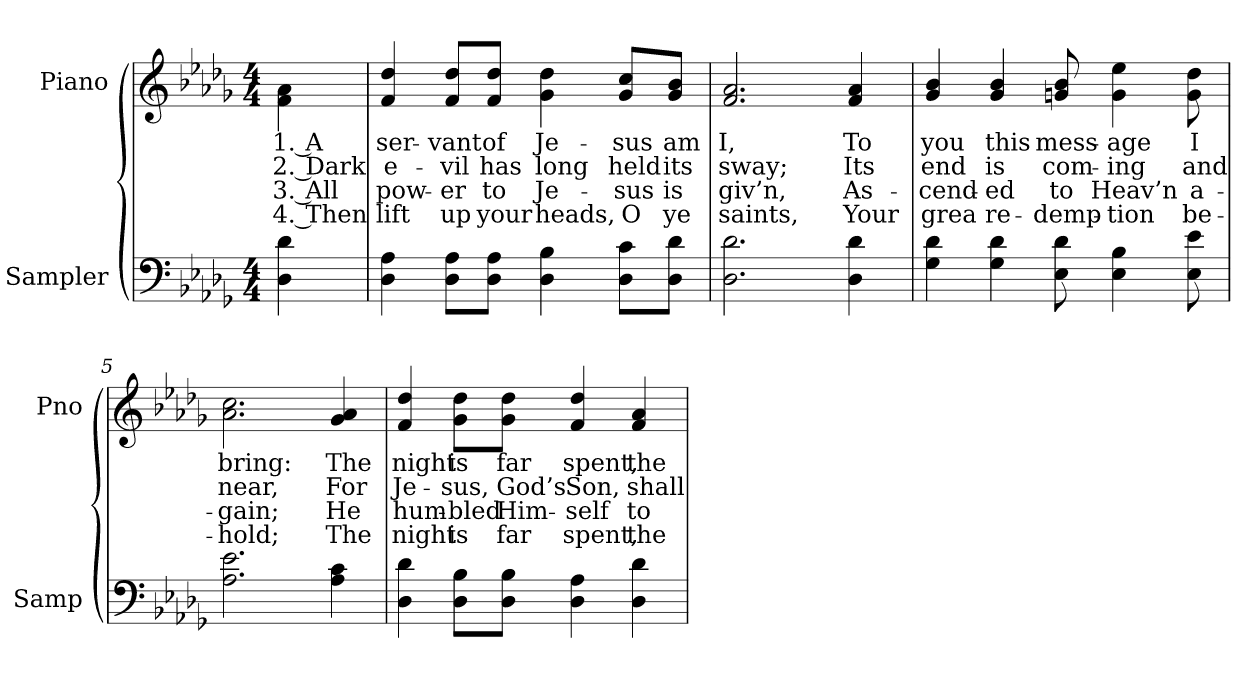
**kern	**text	**kern	**text	**text	**text	**text
*part2	*part2	*part1	*part1	*part1	*part1	*part1
*staff2	*staff2	*staff1	*staff1	*staff1	*staff1	*staff1
*I"Sampler	*	*I"Piano	*	*	*	*
*I'Samp	*	*I'Pno	*	*	*	*
*clefF4	*	*clefG2	*	*	*	*
*k[b-e-a-d-g-]	*	*k[b-e-a-d-g-]	*	*	*	*
*D-:	*	*D-:	*	*	*	*
*M4/4	*	*M4/4	*	*	*	*
=1	=1	=1	=1	=1	=1	=1
4D- 4d-	.	4f\ 4a-\	1. A	2. Dark	3. All	4. Then
=2	=2	=2	=2	=2	=2	=2
4D- 4A-	.	4f 4dd-	ser-	e-	pow-	lift
8D-\ 8A-\L	.	8f/ 8dd-/L	-vant	-vil	-er	up
8D-\ 8A-\J	.	8f/ 8dd-/J	of	has	to	your
4D- 4B-	.	4g- 4dd-	Je-	long	Je-	heads,
8D-\ 8c\L	.	8g-/ 8cc/L	-sus	held	-sus	O
8D-\ 8d-\J	.	8g-/ 8b-/J	am	its	is	ye
=3	=3	=3	=3	=3	=3	=3
2.D- 2.d-	.	2.f 2.a-	I,	sway;	giv’n,	saints,
4D- 4d-	.	4f 4a-	To	Its	As-	Your
=4	=4	=4	=4	=4	=4	=4
4G- 4d-	.	4g- 4b-	you	end	-cend-	grea
4G- 4d-	.	4g- 4b-	this	is	-ed	re-
8E- 8d-	.	8gn 8b-	mess-	com-	to	-demp-
4E- 4B-	.	4g 4ee-	-age	-ing	Heav’n	-tion
8E- 8e-	.	8g 8dd-	I	and	a-	be-
=5	=5	=5	=5	=5	=5	=5
2.A- 2.e-	.	2.a- 2.cc	bring:	near,	-gain;	-hold;
4A- 4c	.	4g- 4a-	The	For	He	The
=6	=6	=6	=6	=6	=6	=6
4D- 4d-	.	4f 4dd-	night	Je-	hum-	night
8D-\ 8B-\L	.	8g-\ 8dd-\L	is	-sus,	-bled	is
8D-\ 8B-\J	.	8g-\ 8dd-\J	far	God’s	Him-	far
4D- 4A-	.	4f 4dd-	spent,	Son,	-self	spent,
4D- 4d-	.	4f 4a-	the	shall	to	the
=	=	=	=	=	=	=
*-	*-	*-	*-	*-	*-	*-
